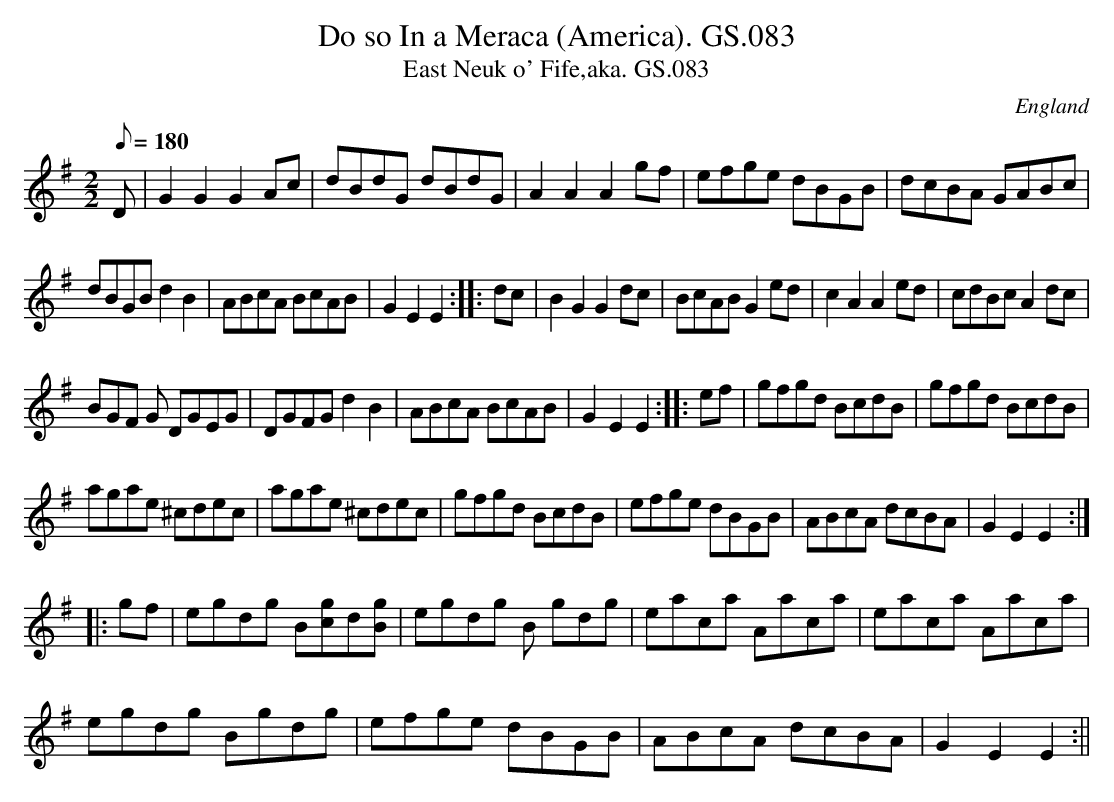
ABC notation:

X:1
T:Do so In a Meraca (America). GS.083
T:East Neuk o' Fife,aka. GS.083
M:2/2
L:1/8
Q:180
O:England
K:E minor
D | G2G2G2 Ac | dBdG dBdG | A2A2A2 gf | efge dBGB | dcBA GABc |! dBGB d2
 B2 | ABcA BcAB |
G2 E2E2 :||:dc | B2G2G2 dc | BcAB G2 ed | c2A2A2 ed | cdBc A2  dc |! BGF
G DGEG | DGFG d2B2 |
 ABcA BcAB | G2E2E2 :||: ef | gfgd BcdB | gfgd BcdB |! agae ^cdec | agae
 ^cdec |
gfgd BcdB | efge dBGB | ABcA dcBA | G2E2E2 :||: !gf | egdg B[cg]d[Bg] |
egdg B
gdg | eaca Aaca |
eaca Aaca |! egdg Bgdg | efge dBGB | ABcA dcBA | G2E2E2 :||
